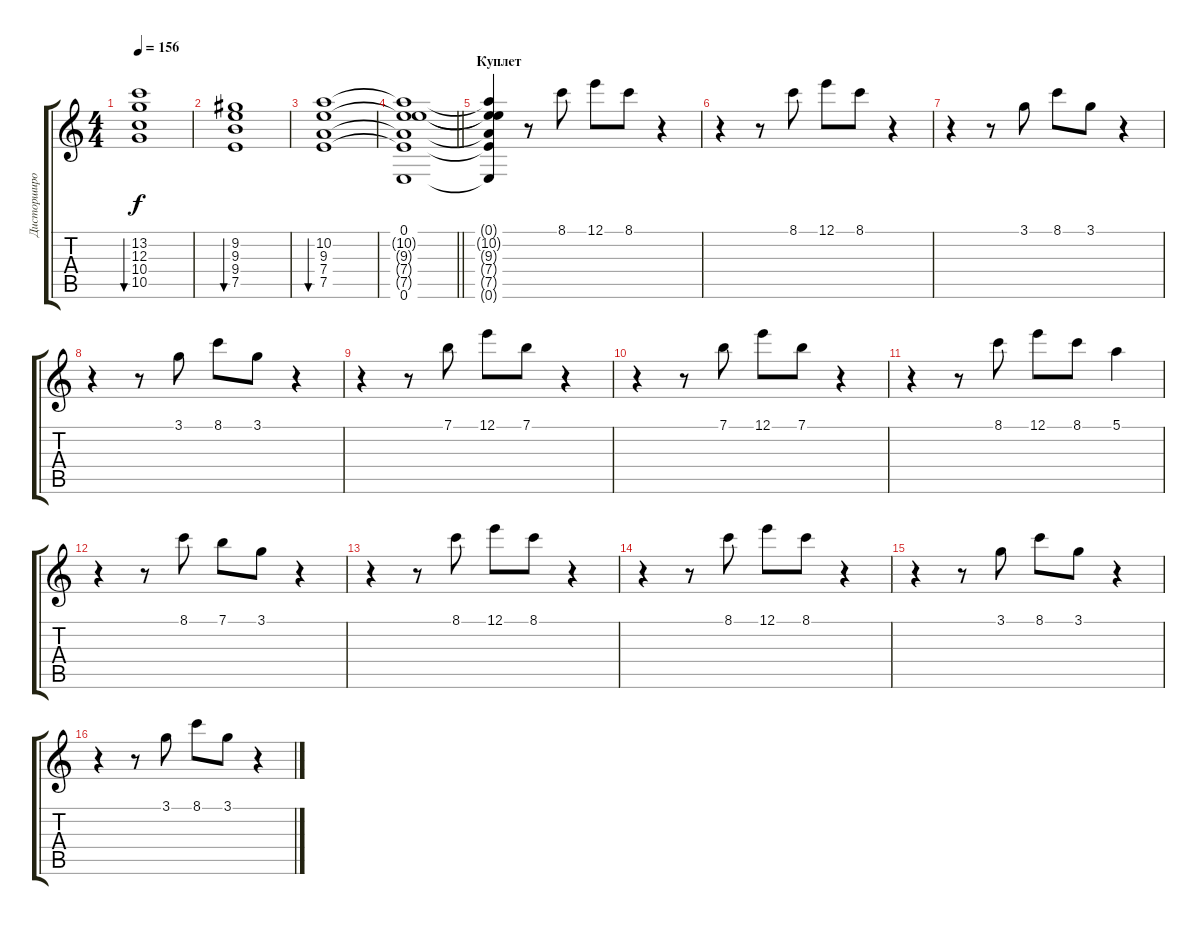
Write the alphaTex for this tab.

\track ("Дисторшированная гитара I" "Дисторширо") {instrument distortionguitar}
\staff {score tabs}
\tuning (E4 B3 G3 D3 A2 E2) {hide}
\ts (4 4)
\tempo 156
\clef g2
\ks c
(13.2 12.3 10.4 10.5).1{bu 60 dy f} |
(9.2 9.3 9.4 7.5).1{bu 60} |
(10.2 9.3 7.4 7.5).1{bu 60} |
\barLineRight lightlight
(0.1 10.2{t} 9.3{t} 7.4{t} 7.5{t} 0.6).1 |
\section ("" "Куплет")
(0.1{t} 10.2{t} 9.3{t} 7.4{t} 7.5{t} 0.6{t}).4 r.8 8.1.8 12.1.8 8.1.8 r.4 |
r.4 r.8 8.1.8 12.1.8 8.1.8 r.4 |
r.4 r.8 3.1.8 8.1.8 3.1.8 r.4 |
r.4 r.8 3.1.8 8.1.8 3.1.8 r.4 |
r.4 r.8 7.1.8 12.1.8 7.1.8 r.4 |
r.4 r.8 7.1.8 12.1.8 7.1.8 r.4 |
r.4 r.8 8.1.8 12.1.8 8.1.8 5.1.4 |
r.4 r.8 8.1.8 7.1.8 3.1.8 r.4 |
r.4 r.8 8.1.8 12.1.8 8.1.8 r.4 |
r.4 r.8 8.1.8 12.1.8 8.1.8 r.4 |
r.4 r.8 3.1.8 8.1.8 3.1.8 r.4 |
r.4 r.8 3.1.8 8.1.8 3.1.8 r.4
